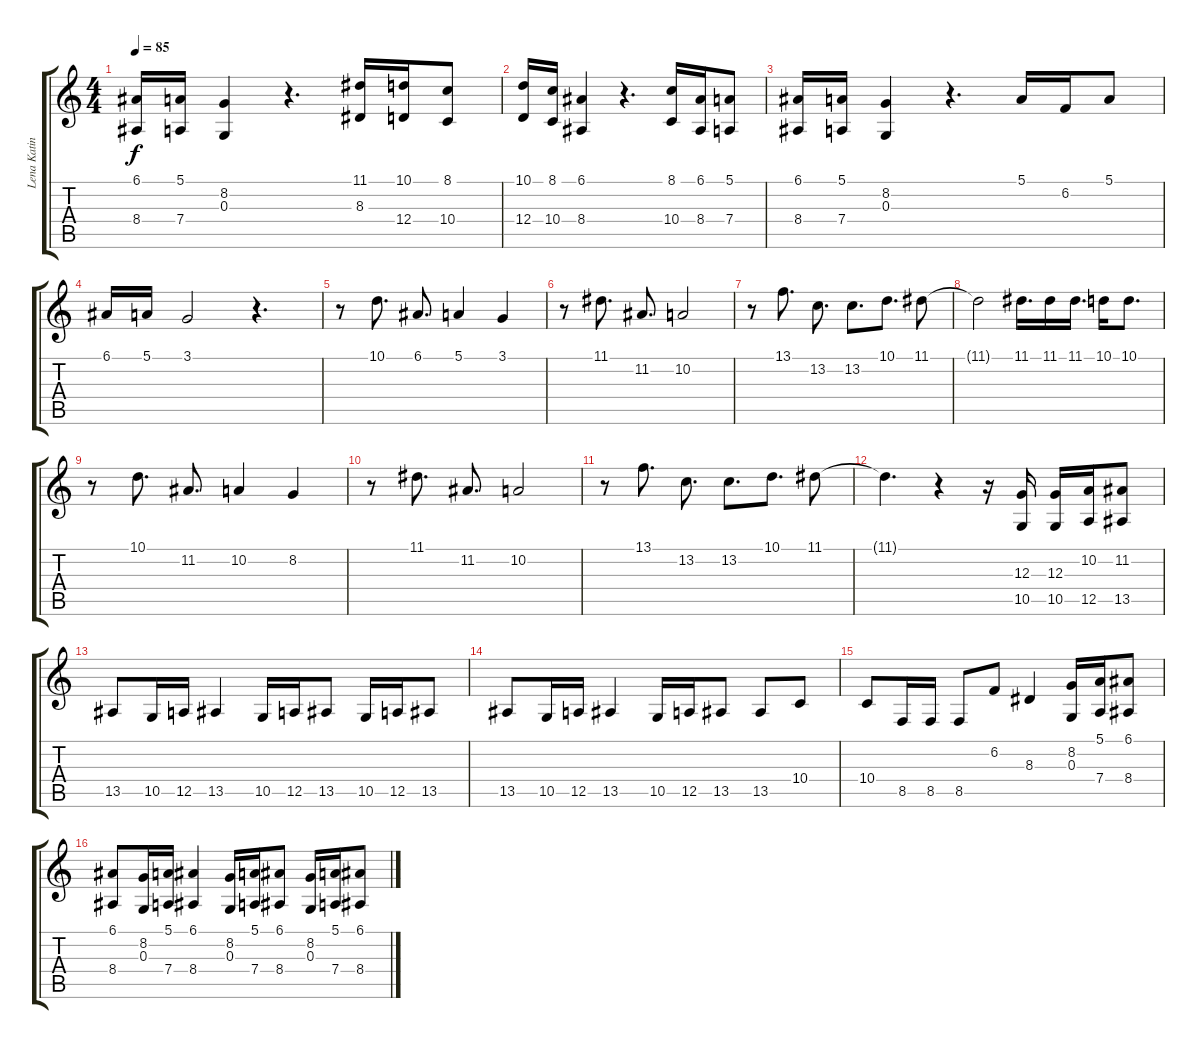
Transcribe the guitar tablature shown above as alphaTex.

\track ("Lena Katina" "Lena Katin") {instrument cello}
\staff {score tabs}
\tuning (E4 B3 G3 D3 A2 E2) {hide}
\ts (4 4)
\tempo 85
\clef g2
\ks c
(6.1 8.4).16{dy f} (5.1 7.4).16 (8.2 0.3).4 r.4{d} (11.1 8.3).16 (10.1 12.4).16 (8.1 10.4).8 |
(10.1 12.4).16 (8.1 10.4).16 (6.1 8.4).4 r.4{d} (8.1 10.4).16 (6.1 8.4).16 (5.1 7.4).8 |
(6.1 8.4).16 (5.1 7.4).16 (8.2 0.3).4 r.4{d} 5.1.16 6.2.16 5.1.8 |
6.1.16 5.1.16 3.1.2 r.4{d} |
r.8 10.1.8{d} 6.1.8{d} 5.1.4 3.1.4 |
r.8 11.1.8{d} 11.2.8{d} 10.2.2 |
r.8 13.1.8{d} 13.2.8{d} 13.2.8{d} 10.1.8{d} 11.1.8 |
11.1{t}.2 11.1.16{d} 11.1.16 11.1.16{d} 10.1.16 10.1.8{d} |
r.8 10.1.8{d} 11.2.8{d} 10.2.4 8.2.4 |
r.8 11.1.8{d} 11.2.8{d} 10.2.2 |
r.8 13.1.8{d} 13.2.8{d} 13.2.8{d} 10.1.8{d} 11.1.8 |
11.1{t}.4{d} r.4 r.16 (12.3 10.5).16 (12.3 10.5).16 (10.2 12.5).16 (11.2 13.5).8 |
13.5.8 10.5.16 12.5.16 13.5.4 10.5.16 12.5.16 13.5.8 10.5.16 12.5.16 13.5.8 |
13.5.8 10.5.16 12.5.16 13.5.4 10.5.16 12.5.16 13.5.8 13.5.8 10.4.8 |
10.4.8 8.5.16 8.5.16 8.5.8 6.2.8 8.3.4 (8.2 0.3).16 (5.1 7.4).16 (6.1 8.4).8 |
(6.1 8.4).8 (8.2 0.3).16 (5.1 7.4).16 (6.1 8.4).4 (8.2 0.3).16 (5.1 7.4).16 (6.1 8.4).8 (8.2 0.3).16 (5.1 7.4).16 (6.1 8.4).8
